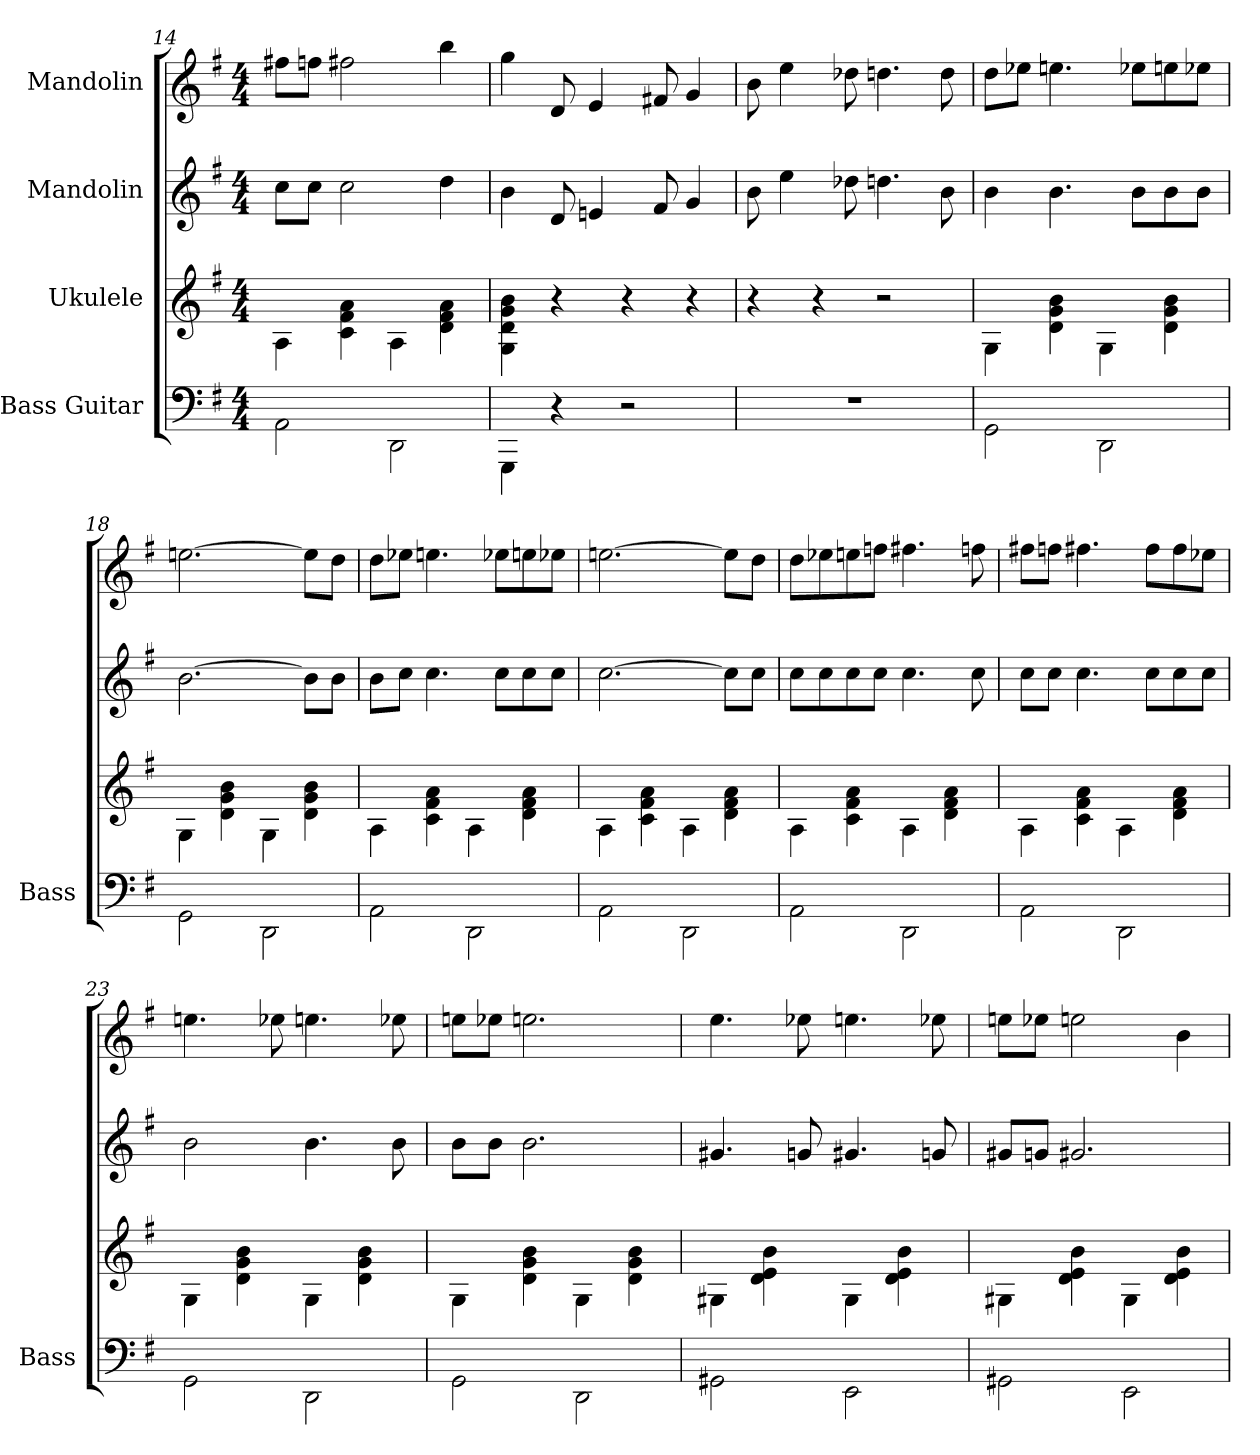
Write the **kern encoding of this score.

**kern	**kern	**kern	**kern
*part4	*part3	*part2	*part1
*staff4	*staff3	*staff2	*staff1
*I"Bass Guitar	*I"Ukulele	*I"Mandolin	*I"Mandolin
*I'Bass	*	*	*
!!LO:PB:g=z
*	*	*clefG2	*clefG2
*k[f#]	*k[f#]	*k[f#]	*k[f#]
*G:	*G:	*G:	*G:
*M4/4	*M4/4	*M4/4	*M4/4
=14	=14	=14	=14
2AAi\	4Aj\	8ccZ\L	8ff#XV\L
.	.	8ccZ\J	8ffnV\J
.	4cj\ 4f#j\ 4aj\	2ccZ\	2ff#XV\
2DDi\	4Aj\	.	.
.	4dj\ 4f#j\ 4aj\	4ddZ\	4bbV\
=15	=15	=15	=15
4GGGi\	4Gj\ 4dj\ 4gj\ 4bj\	4bZ\	4ggV\
4r	4r	8dZ/	8dV/
.	.	4enZ/	4eV/
2r	4r	.	.
.	.	8f#Z/	8f#XV/
.	4r	4gZ/	4gV/
=16	=16	=16	=16
1r	4r	8bZ\	8bV\
.	.	4eeZ\	4eeV\
.	4r	.	.
.	.	8dd-XZ\	8dd-XV\
.	2r	4.ddnZ\	4.ddnV\
.	.	8bZ\	8ddV\
!!LO:LB:g=z
=17	=17	=17	=17
2GGi\	4Gj\	4bZ\	8ddV\L
.	.	.	8ee-XV\J
.	4dj\ 4gj\ 4bj\	4.bZ\	4.eenV\
2DDi\	4Gj\	.	.
.	.	8bZ\L	8ee-XV\L
.	4dj\ 4gj\ 4bj\	8bZ\	8eenV\
.	.	8bZ\J	8ee-XV\J
=18	=18	=18	=18
2GGi\	4Gj\	[2.bZ\	[2.eenV\
.	4dj\ 4gj\ 4bj\	.	.
2DDi\	4Gj\	.	.
.	4dj\ 4gj\ 4bj\	8bZ\L]	8eeV\L]
.	.	8bZ\J	8ddV\J
=19	=19	=19	=19
2AAi\	4Aj\	8bZ\L	8ddV\L
.	.	8ccZ\J	8ee-XV\J
.	4cj\ 4f#j\ 4aj\	4.ccZ\	4.eenV\
2DDi\	4Aj\	.	.
.	.	8ccZ\L	8ee-XV\L
.	4dj\ 4f#j\ 4aj\	8ccZ\	8eenV\
.	.	8ccZ\J	8ee-XV\J
=20	=20	=20	=20
2AAi\	4Aj\	[2.ccZ\	[2.eenV\
.	4cj\ 4f#j\ 4aj\	.	.
2DDi\	4Aj\	.	.
.	4dj\ 4f#j\ 4aj\	8ccZ\L]	8eeV\L]
.	.	8ccZ\J	8ddV\J
!!LO:LB:g=z
=21	=21	=21	=21
2AAi\	4Aj\	8ccZ\L	8ddV\L
.	.	8ccZ\	8ee-XV\
.	4cj\ 4f#j\ 4aj\	8ccZ\	8eenV\
.	.	8ccZ\J	8ffnV\J
2DDi\	4Aj\	4.ccZ\	4.ff#XV\
.	4dj\ 4f#j\ 4aj\	.	.
.	.	8ccZ\	8ffnV\
=22	=22	=22	=22
2AAi\	4Aj\	8ccZ\L	8ff#XV\L
.	.	8ccZ\J	8ffnV\J
.	4cj\ 4f#j\ 4aj\	4.ccZ\	4.ff#XV\
2DDi\	4Aj\	.	.
.	.	8ccZ\L	8ff#V\L
.	4dj\ 4f#j\ 4aj\	8ccZ\	8ff#V\
.	.	8ccZ\J	8ee-XV\J
=23	=23	=23	=23
2GGi\	4Gj\	2bZ\	4.eenV\
.	4dj\ 4gj\ 4bj\	.	.
.	.	.	8ee-XV\
2DDi\	4Gj\	4.bZ\	4.eenV\
.	4dj\ 4gj\ 4bj\	.	.
.	.	8bZ\	8ee-XV\
=24	=24	=24	=24
2GGi\	4Gj\	8bZ\L	8eenV\L
.	.	8bZ\J	8ee-XV\J
.	4dj\ 4gj\ 4bj\	2.bZ\	2.eenV\
2DDi\	4Gj\	.	.
.	4dj\ 4gj\ 4bj\	.	.
=25	=25	=25	=25
2GG#i\	4G#j\	4.g#XZ/	4.eeV\
.	4dj\ 4ej\ 4bj\	.	.
.	.	8gnZ/	8ee-XV\
2EEi\	4G#j\	4.g#XZ/	4.eenV\
.	4dj\ 4ej\ 4bj\	.	.
.	.	8gnZ/	8ee-XV\
!!LO:PB:g=z
=26	=26	=26	=26
2GG#i\	4G#j\	8g#XZ/L	8eenV\L
.	.	8gnZ/J	8ee-XV\J
.	4dj\ 4ej\ 4bj\	2.g#XZ/	2eenV\
2EEi\	4G#j\	.	.
.	4dj\ 4ej\ 4bj\	.	4bV\
=	=	=	=
*-	*-	*-	*-
